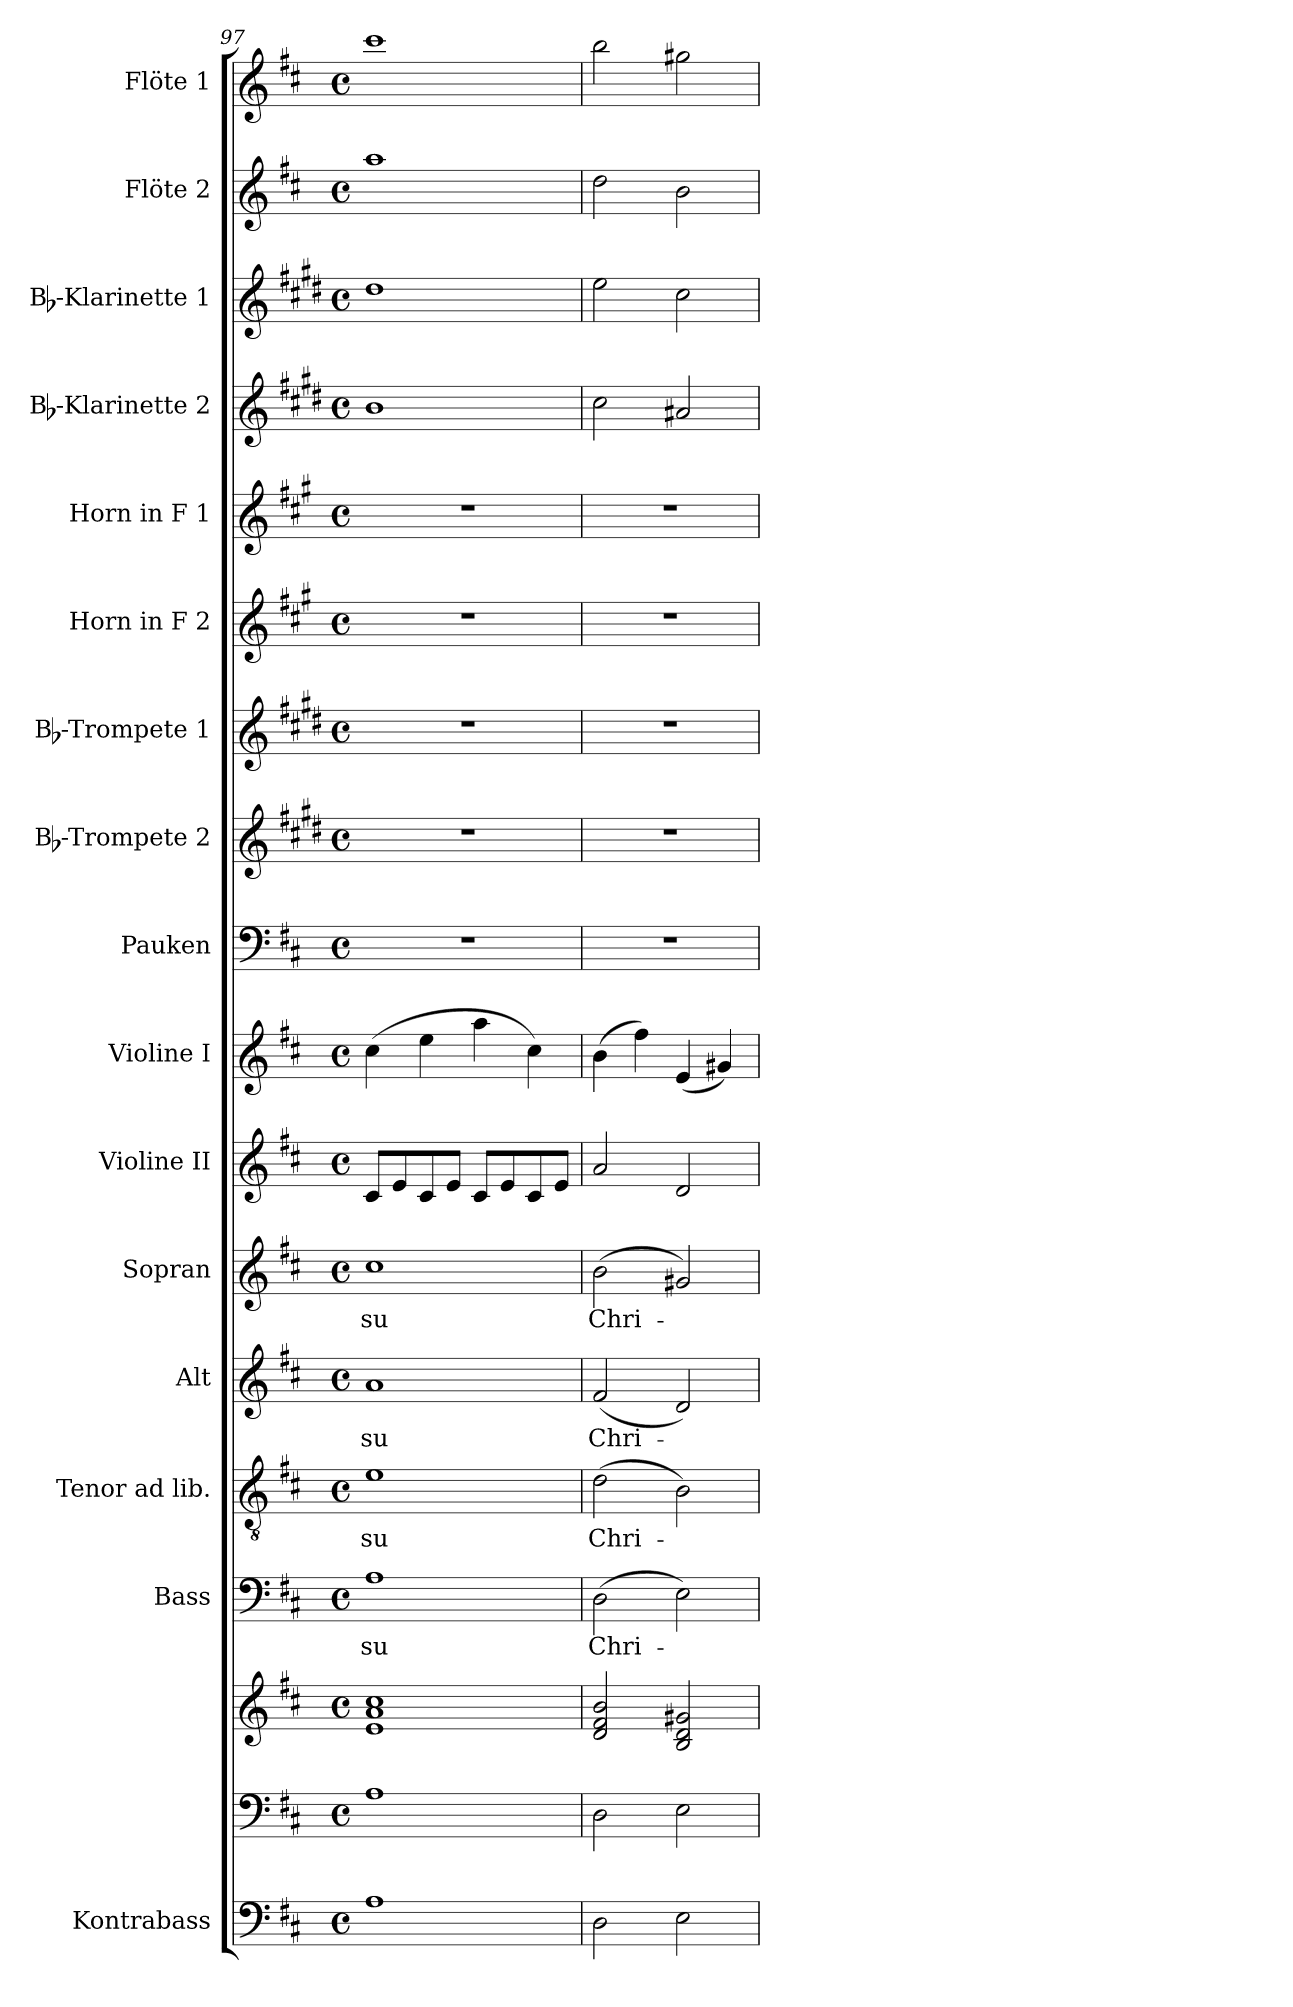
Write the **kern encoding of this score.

**kern	**kern	**kern	**kern	**text	**kern	**text	**kern	**text	**kern	**text	**kern	**kern	**kern	**kern	**kern	**kern	**kern	**kern	**kern	**kern	**kern
*part17	*part16	*part16	*part15	*part15	*part14	*part14	*part13	*part13	*part12	*part12	*part11	*part10	*part9	*part8	*part7	*part6	*part5	*part4	*part3	*part2	*part1
*staff18	*staff17	*staff16	*staff15	*staff15	*staff14	*staff14	*staff13	*staff13	*staff12	*staff12	*staff11	*staff10	*staff9	*staff8	*staff7	*staff6	*staff5	*staff4	*staff3	*staff2	*staff1
*I"Kontrabass	*	*	*I"Bass	*	*I"Tenor ad lib.	*	*I"Alt	*	*I"Sopran	*	*I"Violine II	*I"Violine I	*I"Pauken	*I"Bb-Trompete 2	*I"Bb-Trompete 1	*I"Horn in F 2	*I"Horn in F 1	*I"Bb-Klarinette 2	*I"Bb-Klarinette 1	*I"Flöte 2	*I"Flöte 1
*I'Kb.	*	*	*I'B.	*	*I'T.	*	*I'A.	*	*I'S.	*	*I'Vl. II	*I'Vl. I	*I'Pk.	*I'Bb Trp. 2	*I'Bb Trp. 1	*	*	*I'Bb Kl. 2	*I'Bb Kl. 1	*I'Fl. 2	*I'Fl. 1
!!LO:PB:g=z
*clefF4	*clefF4	*clefG2	*clefF4	*	*clefGv2	*	*clefG2	*	*clefG2	*	*clefG2	*clefG2	*clefF4	*clefG2	*clefG2	*clefG2	*clefG2	*clefG2	*clefG2	*clefG2	*clefG2
*ITrd7c12	*	*	*	*	*	*	*	*	*	*	*	*	*	*ITrd1c2	*ITrd1c2	*ITrd4c7	*ITrd4c7	*ITrd1c2	*ITrd1c2	*	*
*k[f#c#]	*k[f#c#]	*k[f#c#]	*k[f#c#]	*	*k[f#c#]	*	*k[f#c#]	*	*k[f#c#]	*	*k[f#c#]	*k[f#c#]	*k[f#c#]	*k[f#c#]	*k[f#c#]	*k[f#c#]	*k[f#c#]	*k[f#c#]	*k[f#c#]	*k[f#c#]	*k[f#c#]
*D:	*D:	*D:	*D:	*	*D:	*	*D:	*	*D:	*	*D:	*D:	*D:	*D:	*D:	*D:	*D:	*D:	*D:	*D:	*D:
*M4/4	*M4/4	*M4/4	*M4/4	*	*M4/4	*	*M4/4	*	*M4/4	*	*M4/4	*M4/4	*M4/4	*M4/4	*M4/4	*M4/4	*M4/4	*M4/4	*M4/4	*M4/4	*M4/4
*met(c)	*met(c)	*met(c)	*met(c)	*	*met(c)	*	*met(c)	*	*met(c)	*	*met(c)	*met(c)	*met(c)	*met(c)	*met(c)	*met(c)	*met(c)	*met(c)	*met(c)	*met(c)	*met(c)
=97	=97	=97	=97	=97	=97	=97	=97	=97	=97	=97	=97	=97	=97	=97	=97	=97	=97	=97	=97	=97	=97
!	!	!	!	!LO:LY:b	!	!LO:LY:b	!	!LO:LY:b	!	!LO:LY:b	!	!	!	!	!	!	!	!	!	!	!
1AA	1A	1e 1a 1cc#	1A	-su	1e	-su	1a	-su	1cc#	-su	8c#/L	(>4cc#\	1r	1r	1r	1r	1r	1a	1cc#	1aa	1ccc#
.	.	.	.	.	.	.	.	.	.	.	8e/	.	.	.	.	.	.	.	.	.	.
.	.	.	.	.	.	.	.	.	.	.	8c#/	4ee\	.	.	.	.	.	.	.	.	.
.	.	.	.	.	.	.	.	.	.	.	8e/J	.	.	.	.	.	.	.	.	.	.
.	.	.	.	.	.	.	.	.	.	.	8c#/L	4aa\	.	.	.	.	.	.	.	.	.
.	.	.	.	.	.	.	.	.	.	.	8e/	.	.	.	.	.	.	.	.	.	.
.	.	.	.	.	.	.	.	.	.	.	8c#/	4cc#\)	.	.	.	.	.	.	.	.	.
.	.	.	.	.	.	.	.	.	.	.	8e/J	.	.	.	.	.	.	.	.	.	.
=98	=98	=98	=98	=98	=98	=98	=98	=98	=98	=98	=98	=98	=98	=98	=98	=98	=98	=98	=98	=98	=98
!	!	!	!	!LO:LY:b	!	!LO:LY:b	!	!LO:LY:b	!	!LO:LY:b	!	!	!	!	!	!	!	!	!	!	!
2DD\	2D\	2d/ 2f#/ 2b/	(>2D\	Chri-	(>2d\	Chri-	(<2f#/	Chri-	(>2b\	Chri-	2a/	(>4b\	1r	1r	1r	1r	1r	2b\	2dd\	2dd\	2bb\
.	.	.	.	.	.	.	.	.	.	.	.	4ff#\)	.	.	.	.	.	.	.	.	.
2EE\	2E\	2B/ 2d/ 2g#X/	2E\)	.	2B\)	.	2d/)	.	2g#X/)	.	2d/	(<4e/	.	.	.	.	.	2g#X/	2b\	2b\	2gg#X\
.	.	.	.	.	.	.	.	.	.	.	.	4g#X/)	.	.	.	.	.	.	.	.	.
=	=	=	=	=	=	=	=	=	=	=	=	=	=	=	=	=	=	=	=	=	=
*-	*-	*-	*-	*-	*-	*-	*-	*-	*-	*-	*-	*-	*-	*-	*-	*-	*-	*-	*-	*-	*-
